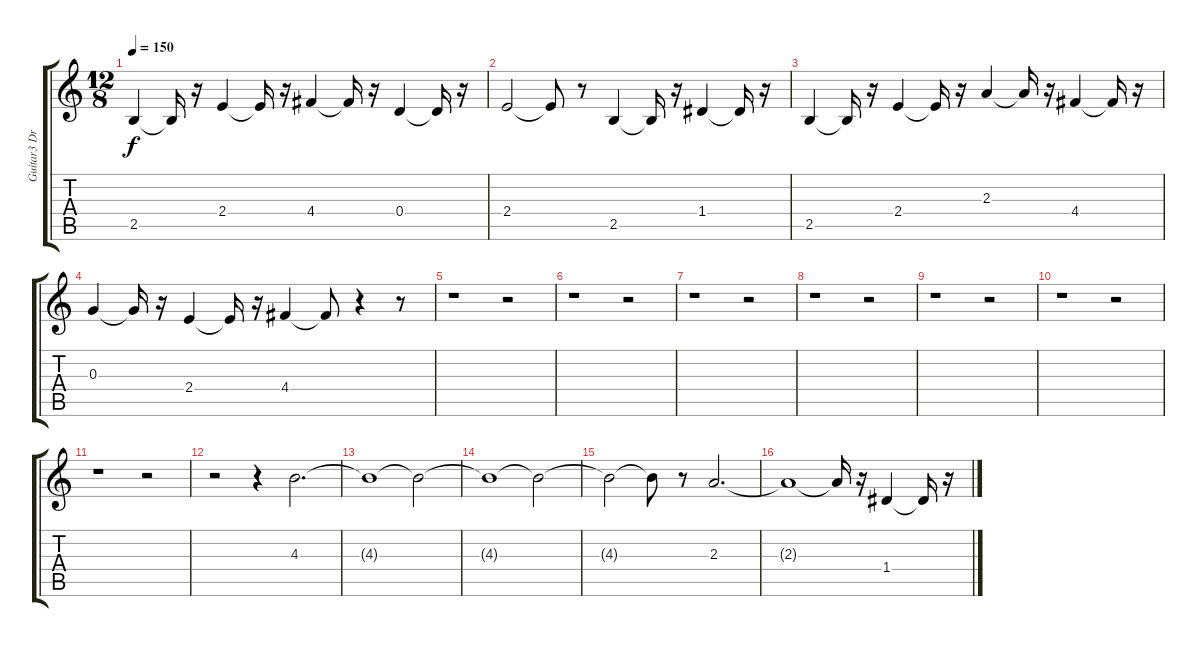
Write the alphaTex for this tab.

\track ("Guitar3 Dropped D" "Guitar3 Dr") {instrument distortionguitar}
\staff {score tabs}
\tuning (E4 B3 G3 D3 A2 D2) {hide}
\ts (12 8)
\tempo 150
\clef g2
\ks c
2.5.4{dy f} 2.5{t}.16 r.16 2.4.4 2.4{t}.16 r.16 4.4.4 4.4{t}.16 r.16 0.4.4 0.4{t}.16 r.16 |
2.4.2 2.4{t}.8 r.8 2.5.4 2.5{t}.16 r.16 1.4.4 1.4{t}.16 r.16 |
2.5.4 2.5{t}.16 r.16 2.4.4 2.4{t}.16 r.16 2.3.4 2.3{t}.16 r.16 4.4.4 4.4{t}.16 r.16 |
0.3.4 0.3{t}.16 r.16 2.4.4 2.4{t}.16 r.16 4.4.4 4.4{t}.8 r.4 r.8 |
r.1 r.2 |
r.1 r.2 |
r.1 r.2 |
r.1 r.2 |
r.1 r.2 |
r.1 r.2 |
r.1 r.2 |
r.2 r.4 4.3.2{d} |
4.3{t}.1 4.3{t}.2 |
4.3{t}.1 4.3{t}.2 |
4.3{t}.2 4.3{t}.8 r.8 2.3.2{d} |
2.3{t}.1 2.3{t}.16 r.16 1.4.4 1.4{t}.16 r.16
